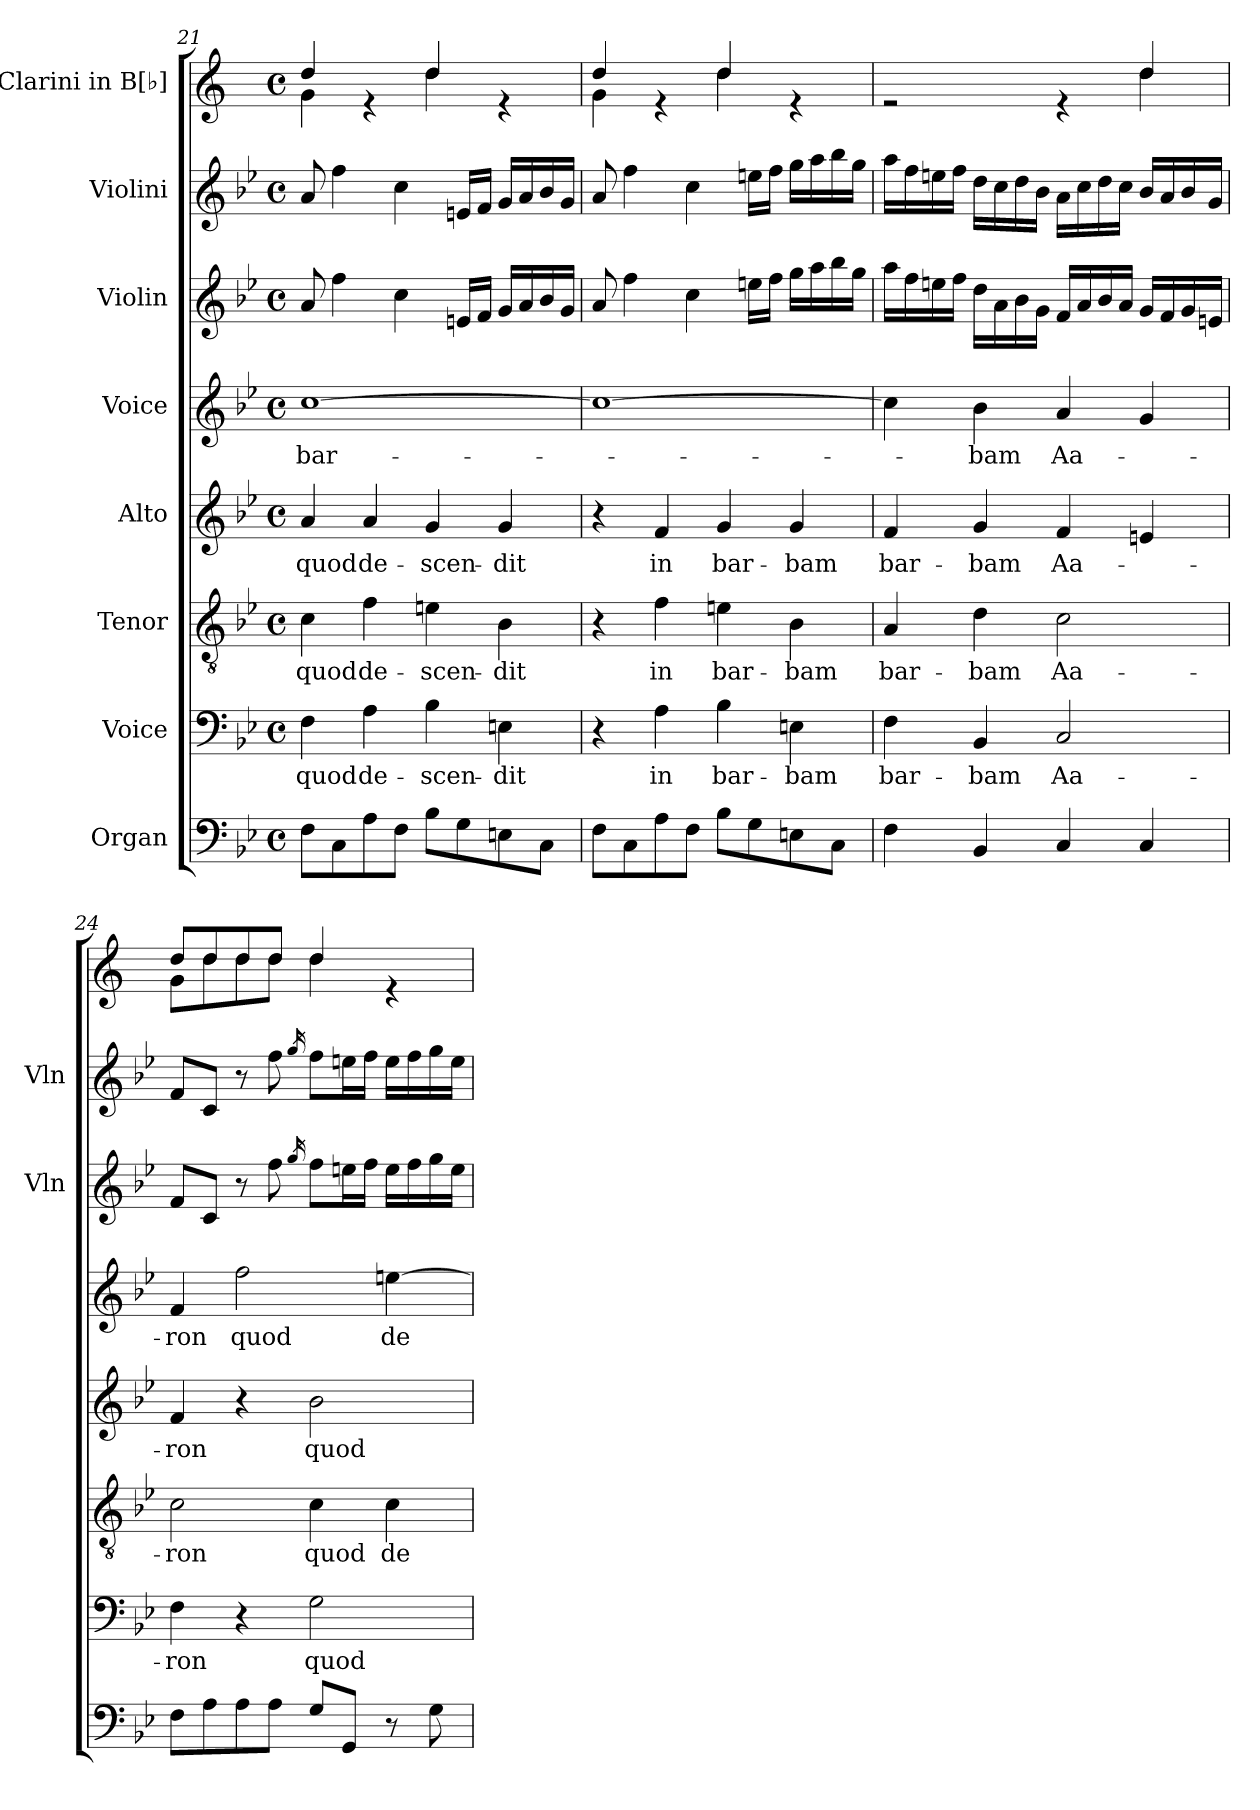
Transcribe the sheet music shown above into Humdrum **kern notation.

**kern	**kern	**text	**kern	**text	**kern	**text	**kern	**text	**kern	**kern	**kern
*part8	*part7	*part7	*part6	*part6	*part5	*part5	*part4	*part4	*part3	*part2	*part1
*staff8	*staff7	*staff7	*staff6	*staff6	*staff5	*staff5	*staff4	*staff4	*staff3	*staff2	*staff1
*I"Organ	*I"Voice	*	*I"Tenor	*	*I"Alto	*	*I"Voice	*	*I"Violin	*I"Violini	*I"Clarini in B[♭]
*	*	*	*	*	*	*	*	*	*I'Vln	*I'Vln	*
!!LO:PB:g=z
*clefF4	*clefF4	*	*clefGv2	*	*clefG2	*	*clefG2	*	*clefG2	*clefG2	*clefG2
*	*	*	*	*	*	*	*	*	*	*	*ITrd1c2
*k[b-e-]	*k[b-e-]	*	*k[b-e-]	*	*k[b-e-]	*	*k[b-e-]	*	*k[b-e-]	*k[b-e-]	*k[b-e-]
*M4/4	*M4/4	*	*M4/4	*	*M4/4	*	*M4/4	*	*M4/4	*M4/4	*M4/4
*met(c)	*met(c)	*	*met(c)	*	*met(c)	*	*met(c)	*	*met(c)	*met(c)	*met(c)
=21	=21	=21	=21	=21	=21	=21	=21	=21	=21	=21	=21
!	!	!LO:LY:b	!	!LO:LY:b	!	!LO:LY:b	!	!LO:LY:b	!	!	!
*	*	*	*	*	*	*	*	*	*	*	*^
8F\L	4F\	quod	4c\	quod	4a/	quod	[1cc	bar-	8a/	8a/	4cc/	4f\
8C\	.	.	.	.	.	.	.	.	4ff\	4ff\	.	.
!	!	!LO:LY:b	!	!LO:LY:b	!	!LO:LY:b	!	!	!	!	!	!
8A\	4A\	de-	4f\	de-	4a/	de-	.	.	.	.	4re	4ryy
8F\J	.	.	.	.	.	.	.	.	4cc\	4cc\	.	.
!	!	!LO:LY:b	!	!LO:LY:b	!	!LO:LY:b	!	!	!	!	!	!
8B-\L	4B-\	-scen-	4en\	-scen-	4g/	-scen-	.	.	.	.	4cc/	4cc\
8G\	.	.	.	.	.	.	.	.	16en/LL	16en/LL	.	.
.	.	.	.	.	.	.	.	.	16f/JJ	16f/JJ	.	.
!	!	!LO:LY:b	!	!LO:LY:b	!	!LO:LY:b	!	!	!	!	!	!
8En\	4En\	-dit	4B-\	-dit	4g/	-dit	.	.	16g/LL	16g/LL	4re	4ryy
.	.	.	.	.	.	.	.	.	16a/	16a/	.	.
8C\J	.	.	.	.	.	.	.	.	16b-/	16b-/	.	.
.	.	.	.	.	.	.	.	.	16g/JJ	16g/JJ	.	.
=22	=22	=22	=22	=22	=22	=22	=22	=22	=22	=22	=22	=22
8F\L	4r	.	4r	.	4r	.	1cc_	.	8a/	8a/	4cc/	4f\
8C\	.	.	.	.	.	.	.	.	4ff\	4ff\	.	.
!	!	!LO:LY:b	!	!LO:LY:b	!	!LO:LY:b	!	!	!	!	!	!
8A\	4A\	in	4f\	in	4f/	in	.	.	.	.	4re	4ryy
8F\J	.	.	.	.	.	.	.	.	4cc\	4cc\	.	.
!	!	!LO:LY:b	!	!LO:LY:b	!	!LO:LY:b	!	!	!	!	!	!
8B-\L	4B-\	bar-	4en\	bar-	4g/	bar-	.	.	.	.	4cc/	4cc\
8G\	.	.	.	.	.	.	.	.	16een\LL	16een\LL	.	.
.	.	.	.	.	.	.	.	.	16ff\JJ	16ff\JJ	.	.
!	!	!LO:LY:b	!	!LO:LY:b	!	!LO:LY:b	!	!	!	!	!	!
8En\	4En\	-bam	4B-\	-bam	4g/	-bam	.	.	16gg\LL	16gg\LL	4re	4ryy
.	.	.	.	.	.	.	.	.	16aa\	16aa\	.	.
8C\J	.	.	.	.	.	.	.	.	16bb-\	16bb-\	.	.
.	.	.	.	.	.	.	.	.	16gg\JJ	16gg\JJ	.	.
=23	=23	=23	=23	=23	=23	=23	=23	=23	=23	=23	=23	=23
!	!	!LO:LY:b	!	!LO:LY:b	!	!LO:LY:b	!	!	!	!	!	!
4F\	4F\	bar-	4A/	bar-	4f/	bar-	4cc\]	.	16aa\LL	16aa\LL	2re	2.ryy
.	.	.	.	.	.	.	.	.	16ff\	16ff\	.	.
.	.	.	.	.	.	.	.	.	16een\	16een\	.	.
.	.	.	.	.	.	.	.	.	16ff\JJ	16ff\JJ	.	.
!	!	!LO:LY:b	!	!LO:LY:b	!	!LO:LY:b	!	!LO:LY:b	!	!	!	!
4BB-/	4BB-/	-bam	4d\	-bam	4g/	-bam	4b-\	-bam	16dd\LL	16dd\LL	.	.
.	.	.	.	.	.	.	.	.	16a\	16cc\	.	.
.	.	.	.	.	.	.	.	.	16b-\	16dd\	.	.
.	.	.	.	.	.	.	.	.	16g\JJ	16b-\JJ	.	.
!	!	!LO:LY:b	!	!LO:LY:b	!	!LO:LY:b	!	!LO:LY:b	!	!	!	!
4C/	2C/	Aa-	2c\	Aa-	4f/	Aa-	4a/	Aa-	16f/LL	16a\LL	4re	.
.	.	.	.	.	.	.	.	.	16a/	16cc\	.	.
.	.	.	.	.	.	.	.	.	16b-/	16dd\	.	.
.	.	.	.	.	.	.	.	.	16a/JJ	16cc\JJ	.	.
4C/	.	.	.	.	4en/	.	4g/	.	16g/LL	16b-/LL	4cc/	4cc\
.	.	.	.	.	.	.	.	.	16f/	16a/	.	.
.	.	.	.	.	.	.	.	.	16g/	16b-/	.	.
.	.	.	.	.	.	.	.	.	16en/JJ	16g/JJ	.	.
=24	=24	=24	=24	=24	=24	=24	=24	=24	=24	=24	=24	=24
!	!	!LO:LY:b	!	!LO:LY:b	!	!LO:LY:b	!	!LO:LY:b	!	!	!	!
8F\L	4F\	-ron	2c\	-ron	4f/	-ron	4f/	-ron	8f/L	8f/L	8cc/L	8f\L
8A\	.	.	.	.	.	.	.	.	8c/J	8c/J	8cc/	8cc\
!	!	!	!	!	!	!	!	!LO:LY:b	!	!	!	!
8A\	4r	.	.	.	4r	.	2ff\	quod	8r	8r	8cc/	8cc\
8A\J	.	.	.	.	.	.	.	.	8ff\	8ff\	8cc/J	8cc\J
.	.	.	.	.	.	.	.	.	16qgg/	16qgg/	.	.
!	!	!LO:LY:b	!	!LO:LY:b	!	!LO:LY:b	!	!	!	!	!	!
8G/L	2G\	quod	4c\	quod	2b-\	quod	.	.	8ff\L	8ff\L	4cc/	4cc\
8GG/J	.	.	.	.	.	.	.	.	16een\L	16een\L	.	.
.	.	.	.	.	.	.	.	.	16ff\JJ	16ff\JJ	.	.
!	!	!	!	!LO:LY:b	!	!	!	!LO:LY:b	!	!	!	!
8r	.	.	4c\	de-	.	.	[4een\	de-	16ee\LL	16ee\LL	4re	4ryy
.	.	.	.	.	.	.	.	.	16ff\	16ff\	.	.
8G\	.	.	.	.	.	.	.	.	16gg\	16gg\	.	.
.	.	.	.	.	.	.	.	.	16ee\JJ	16ee\JJ	.	.
*	*	*	*	*	*	*	*	*	*	*	*v	*v
=	=	=	=	=	=	=	=	=	=	=	=
*-	*-	*-	*-	*-	*-	*-	*-	*-	*-	*-	*-
